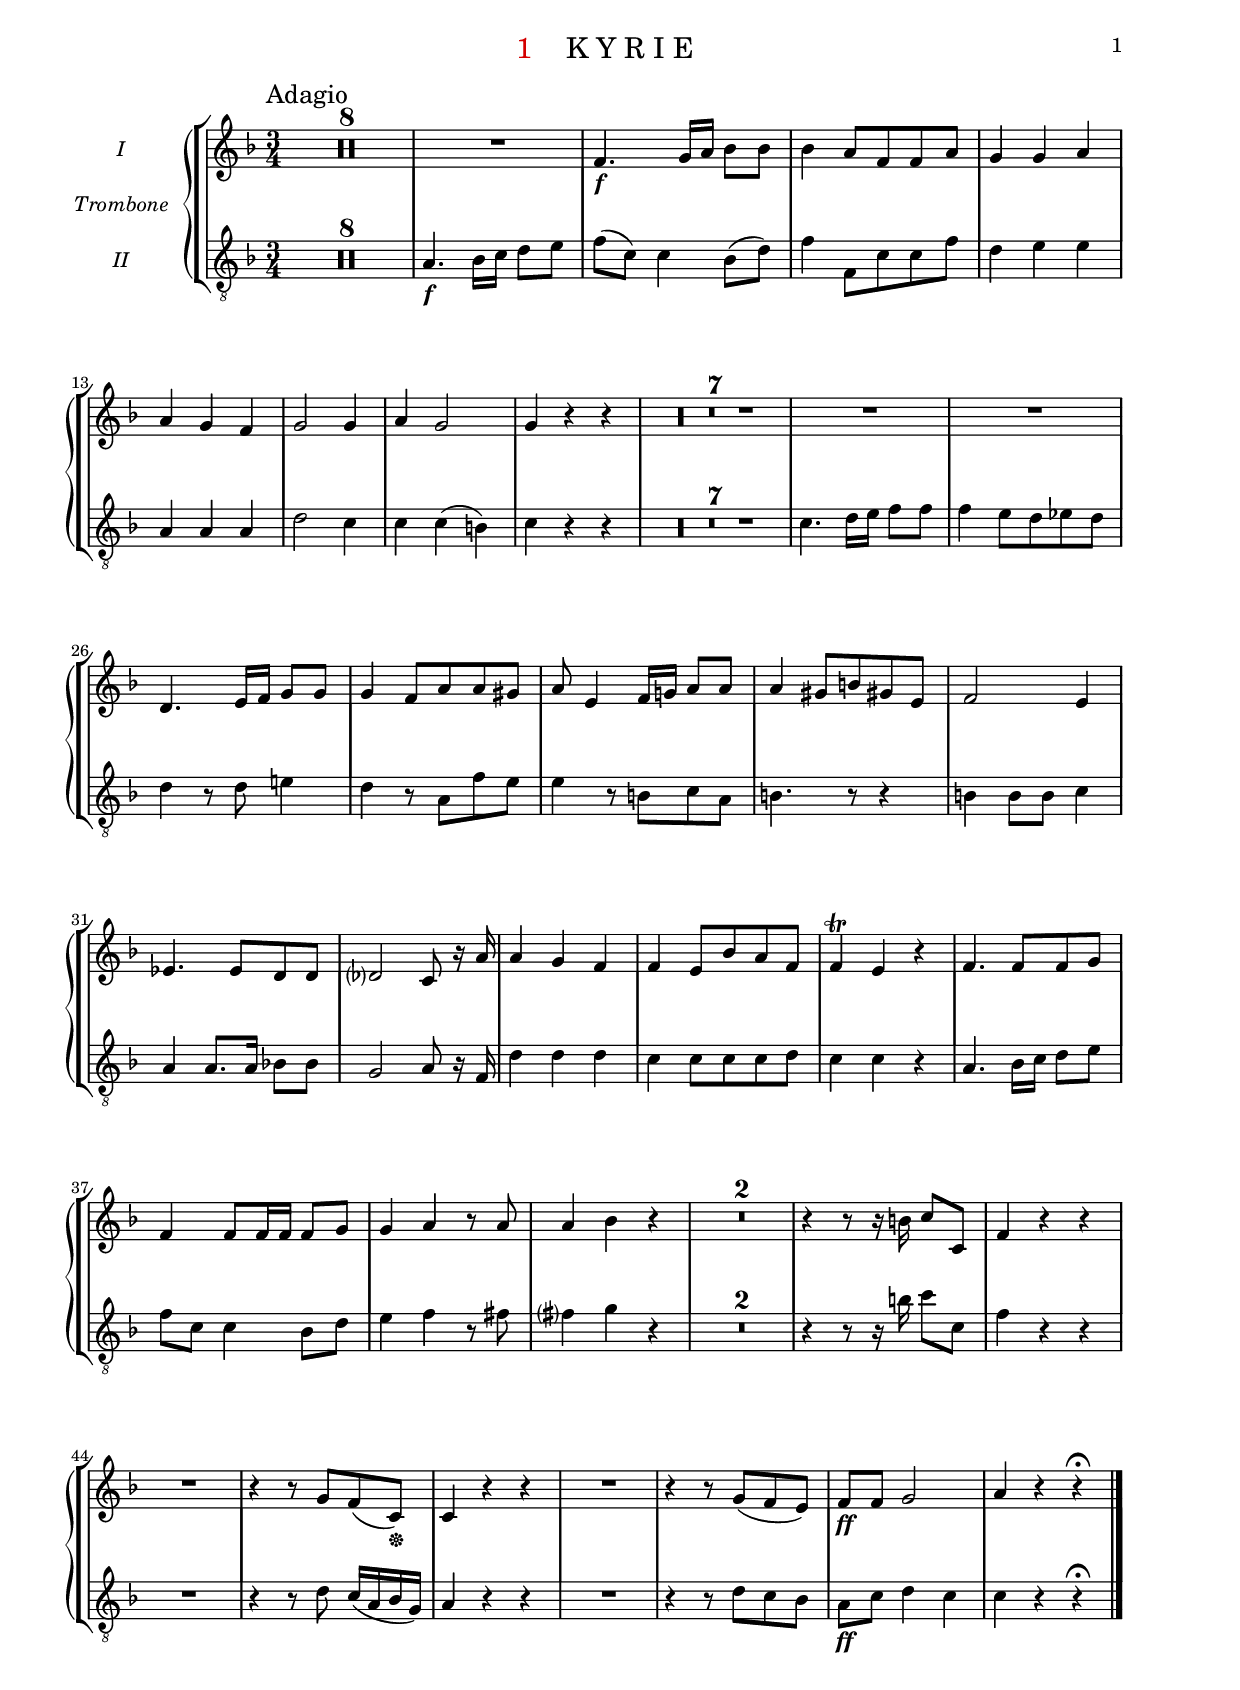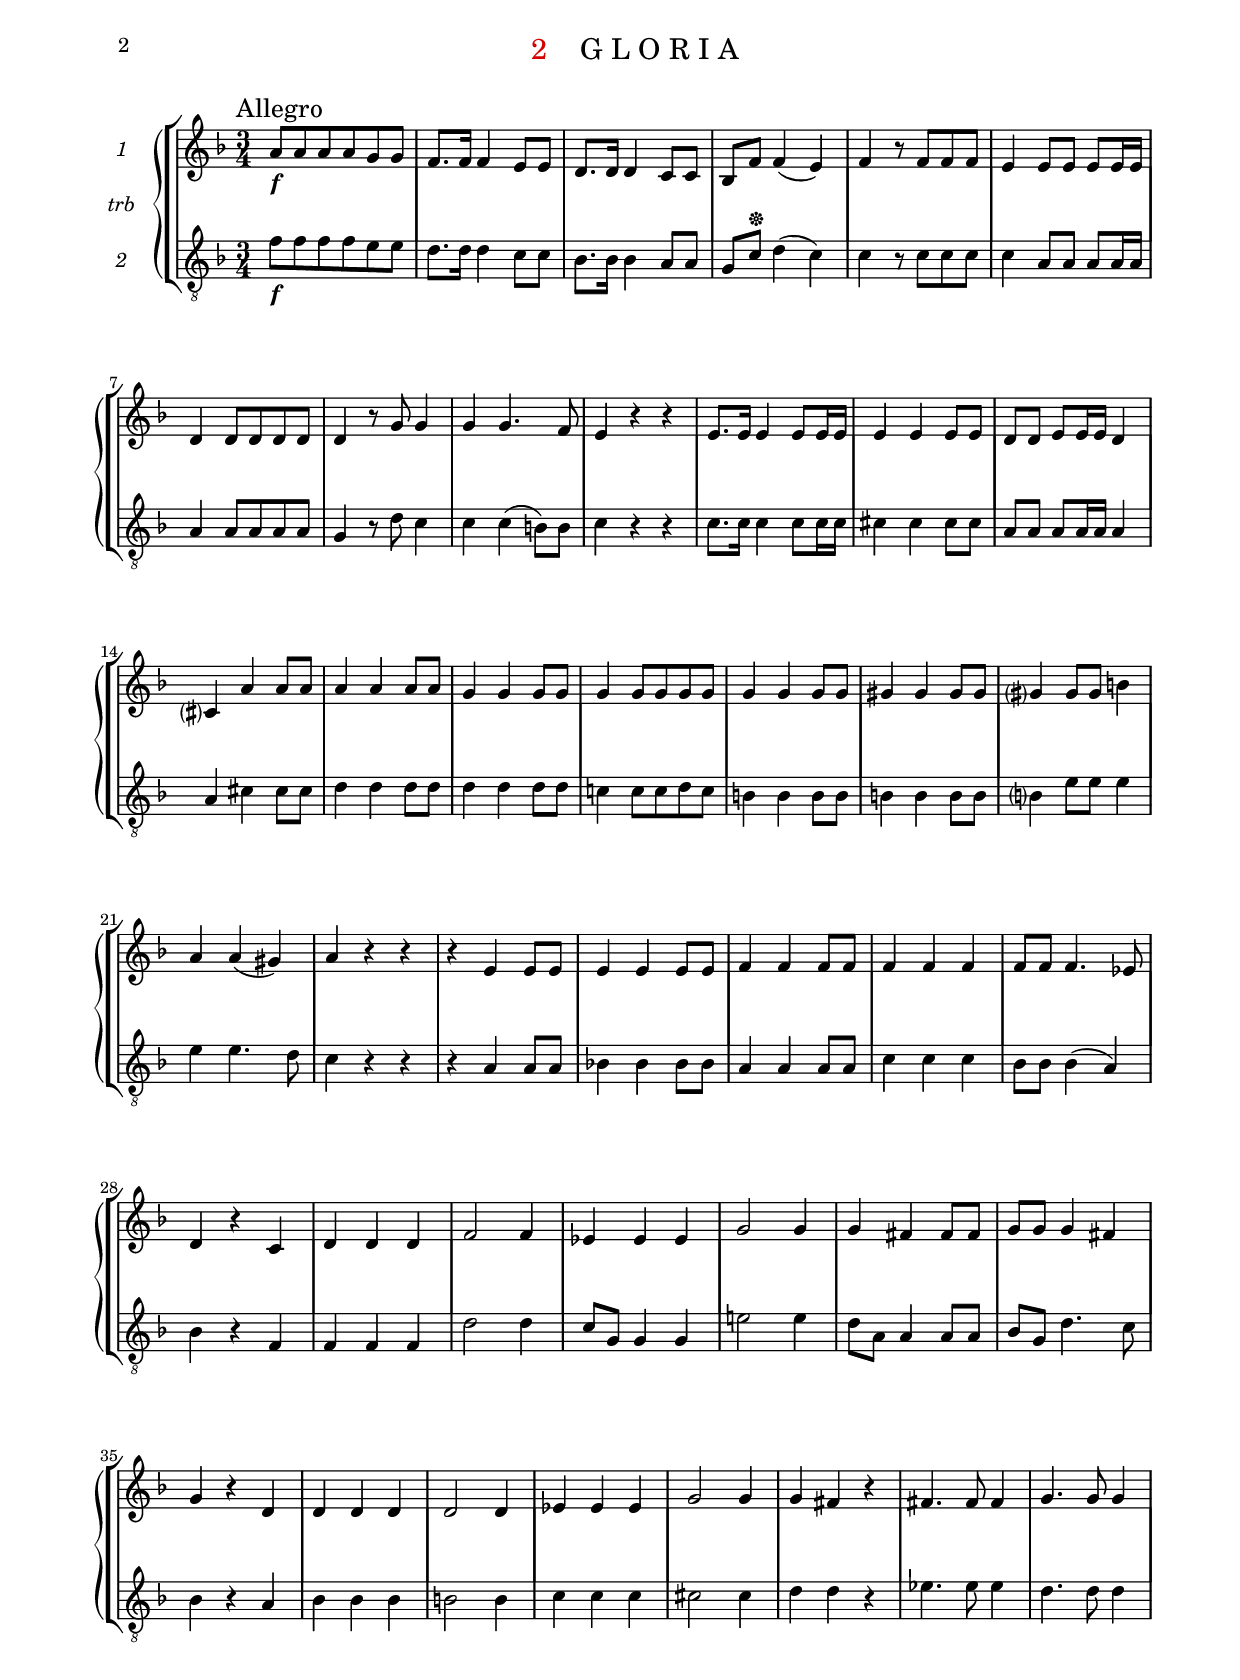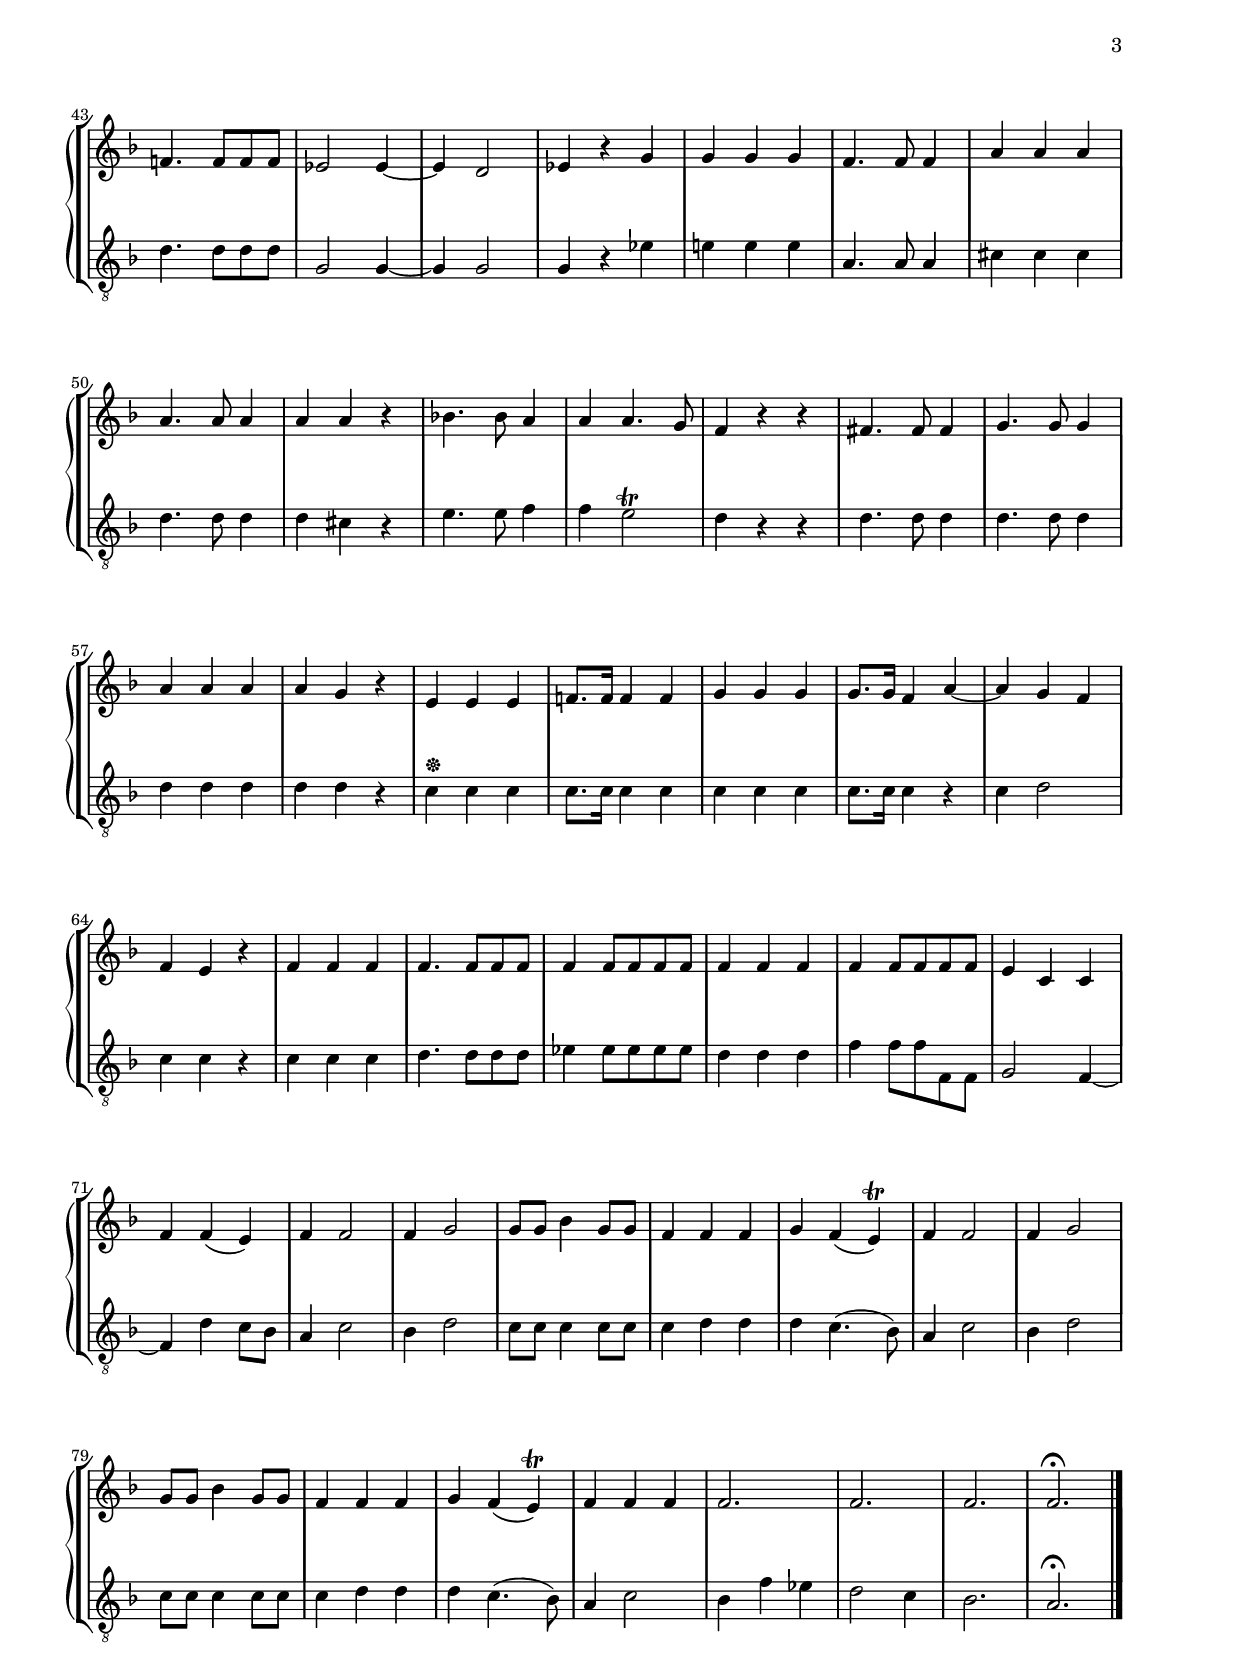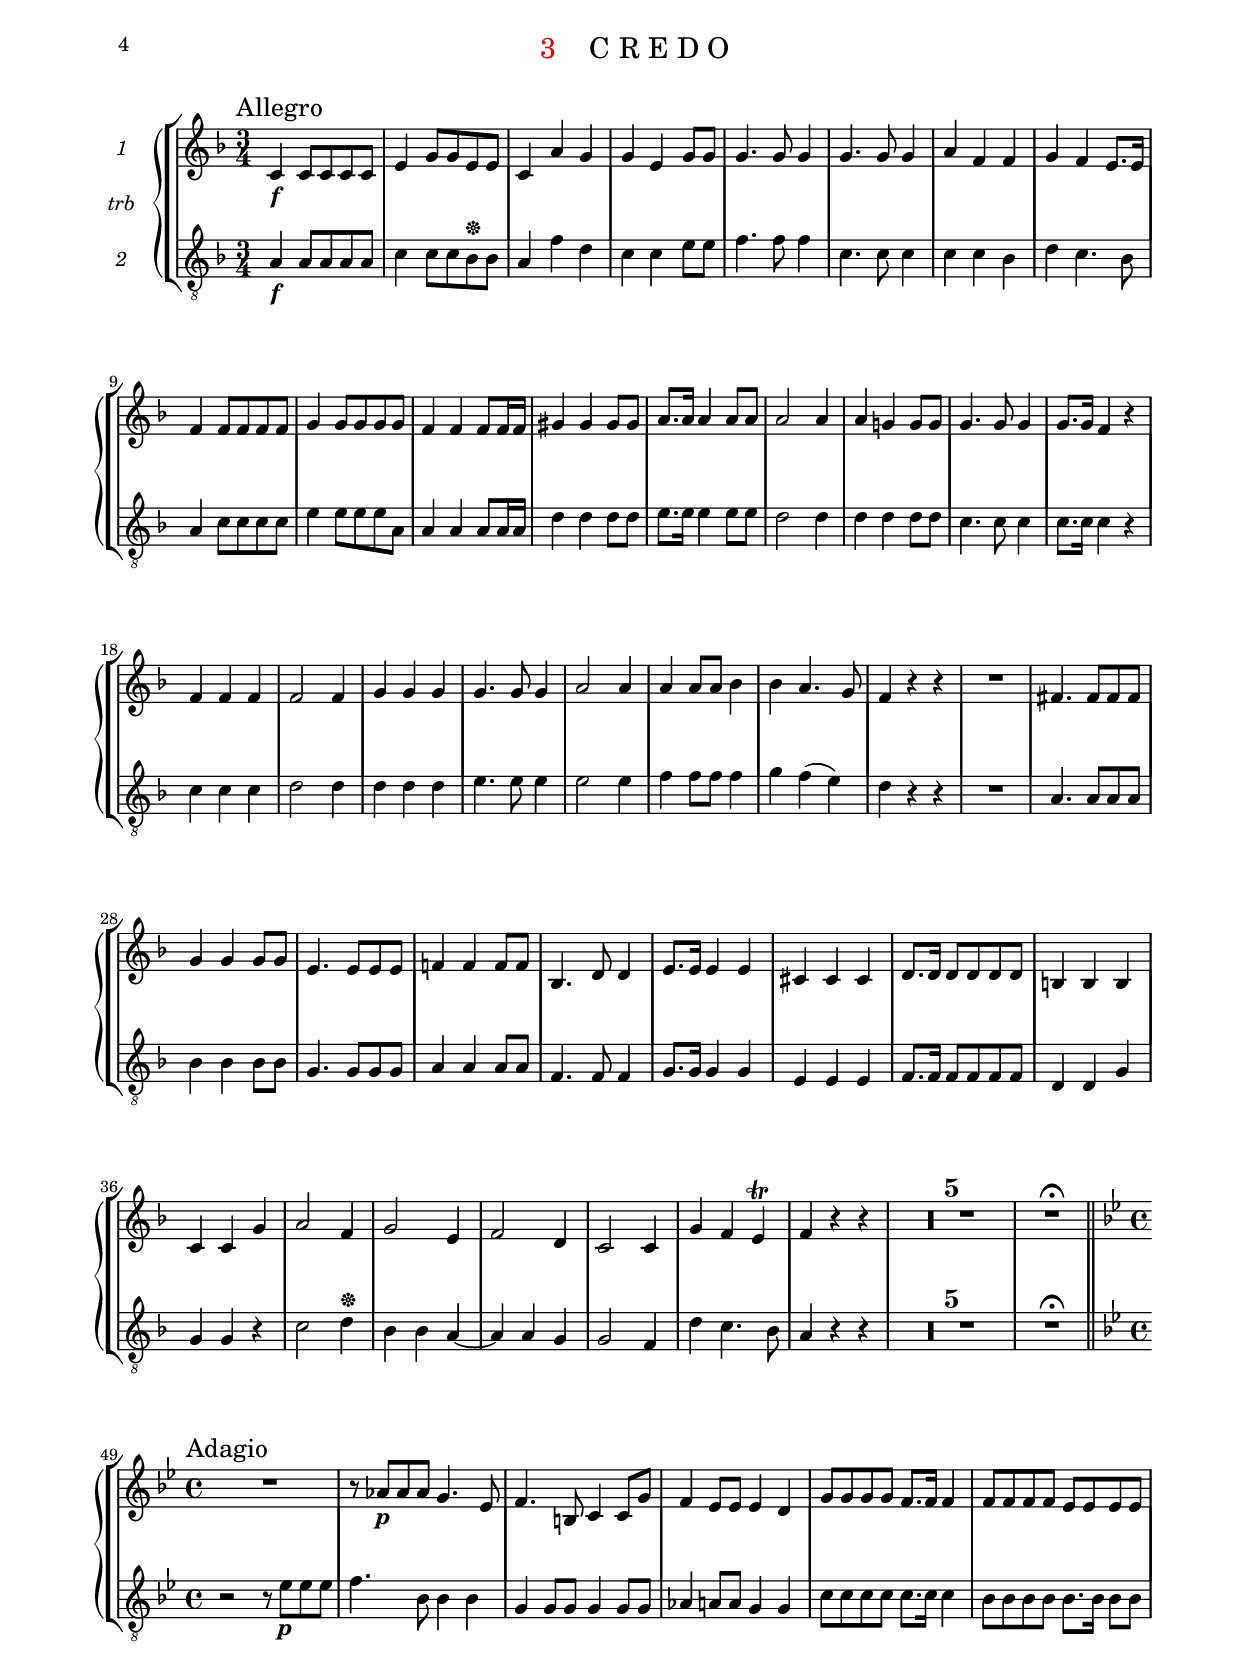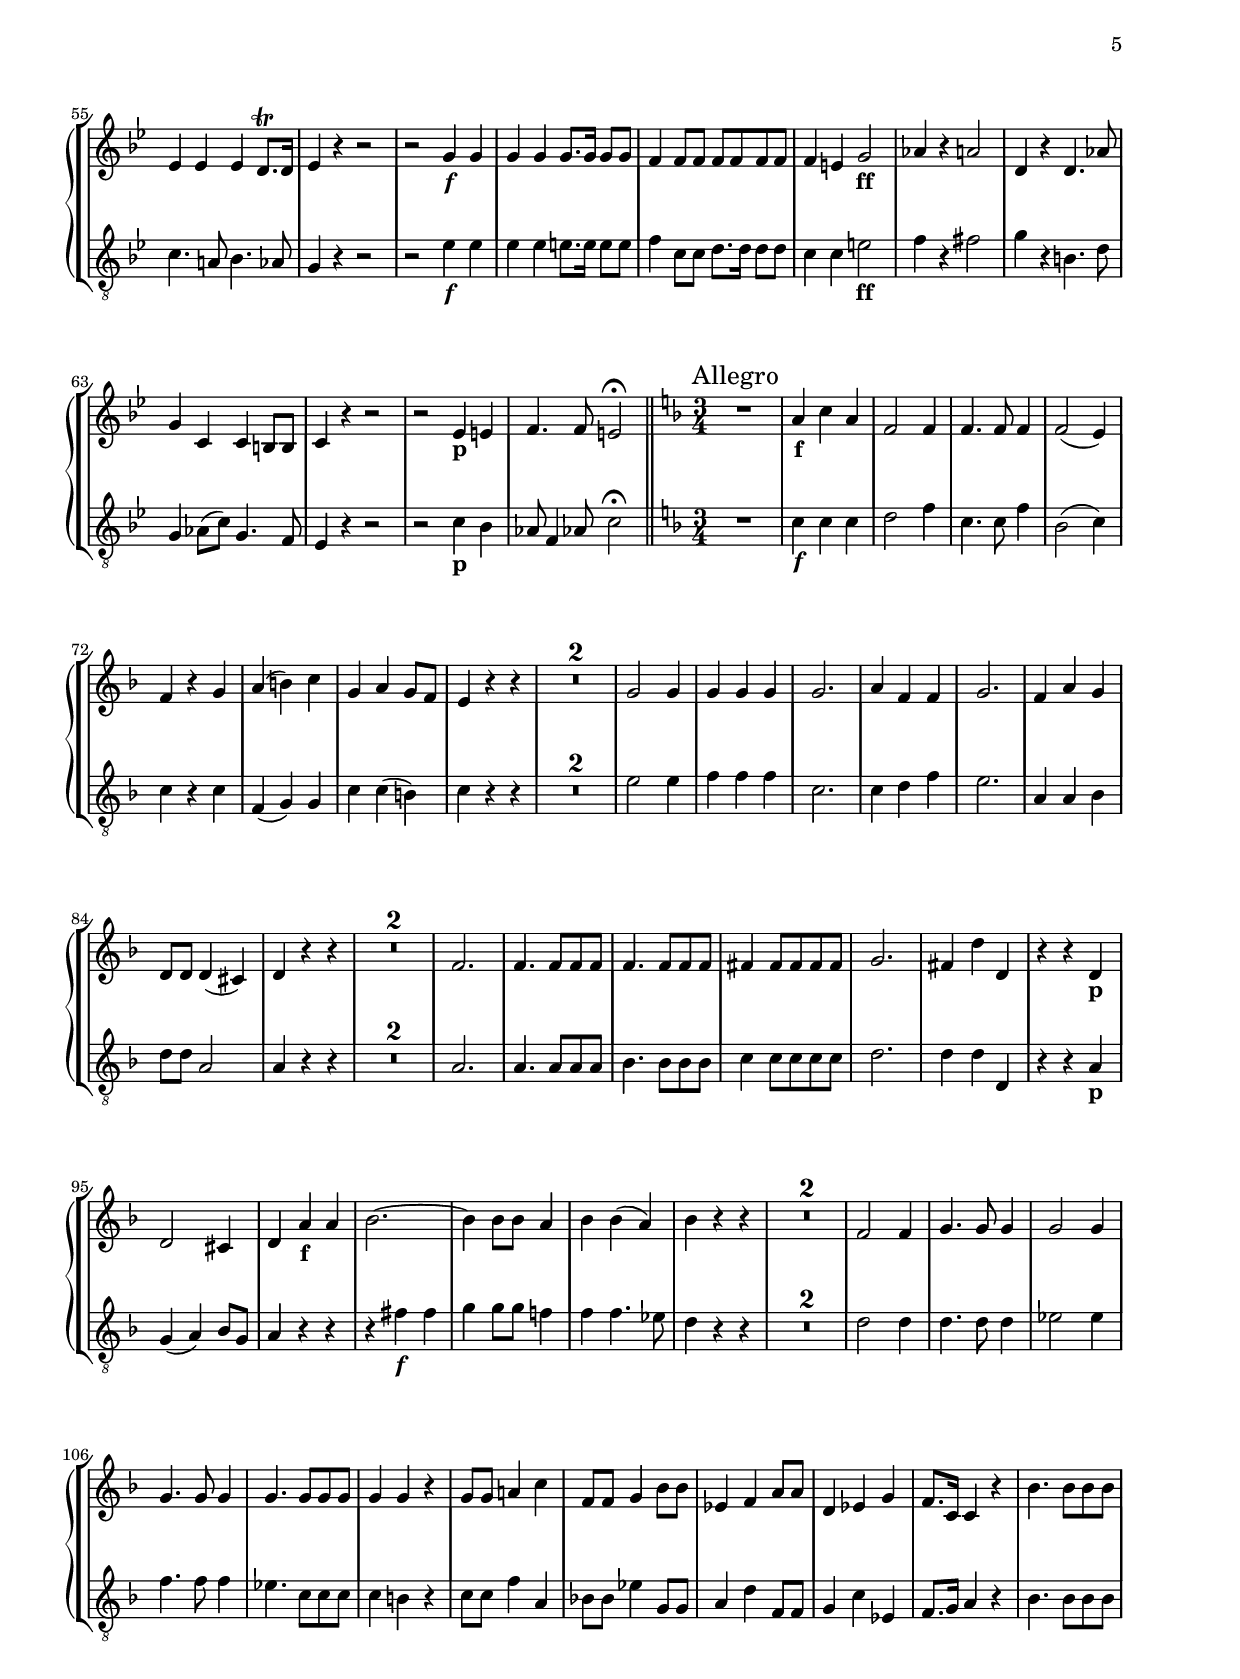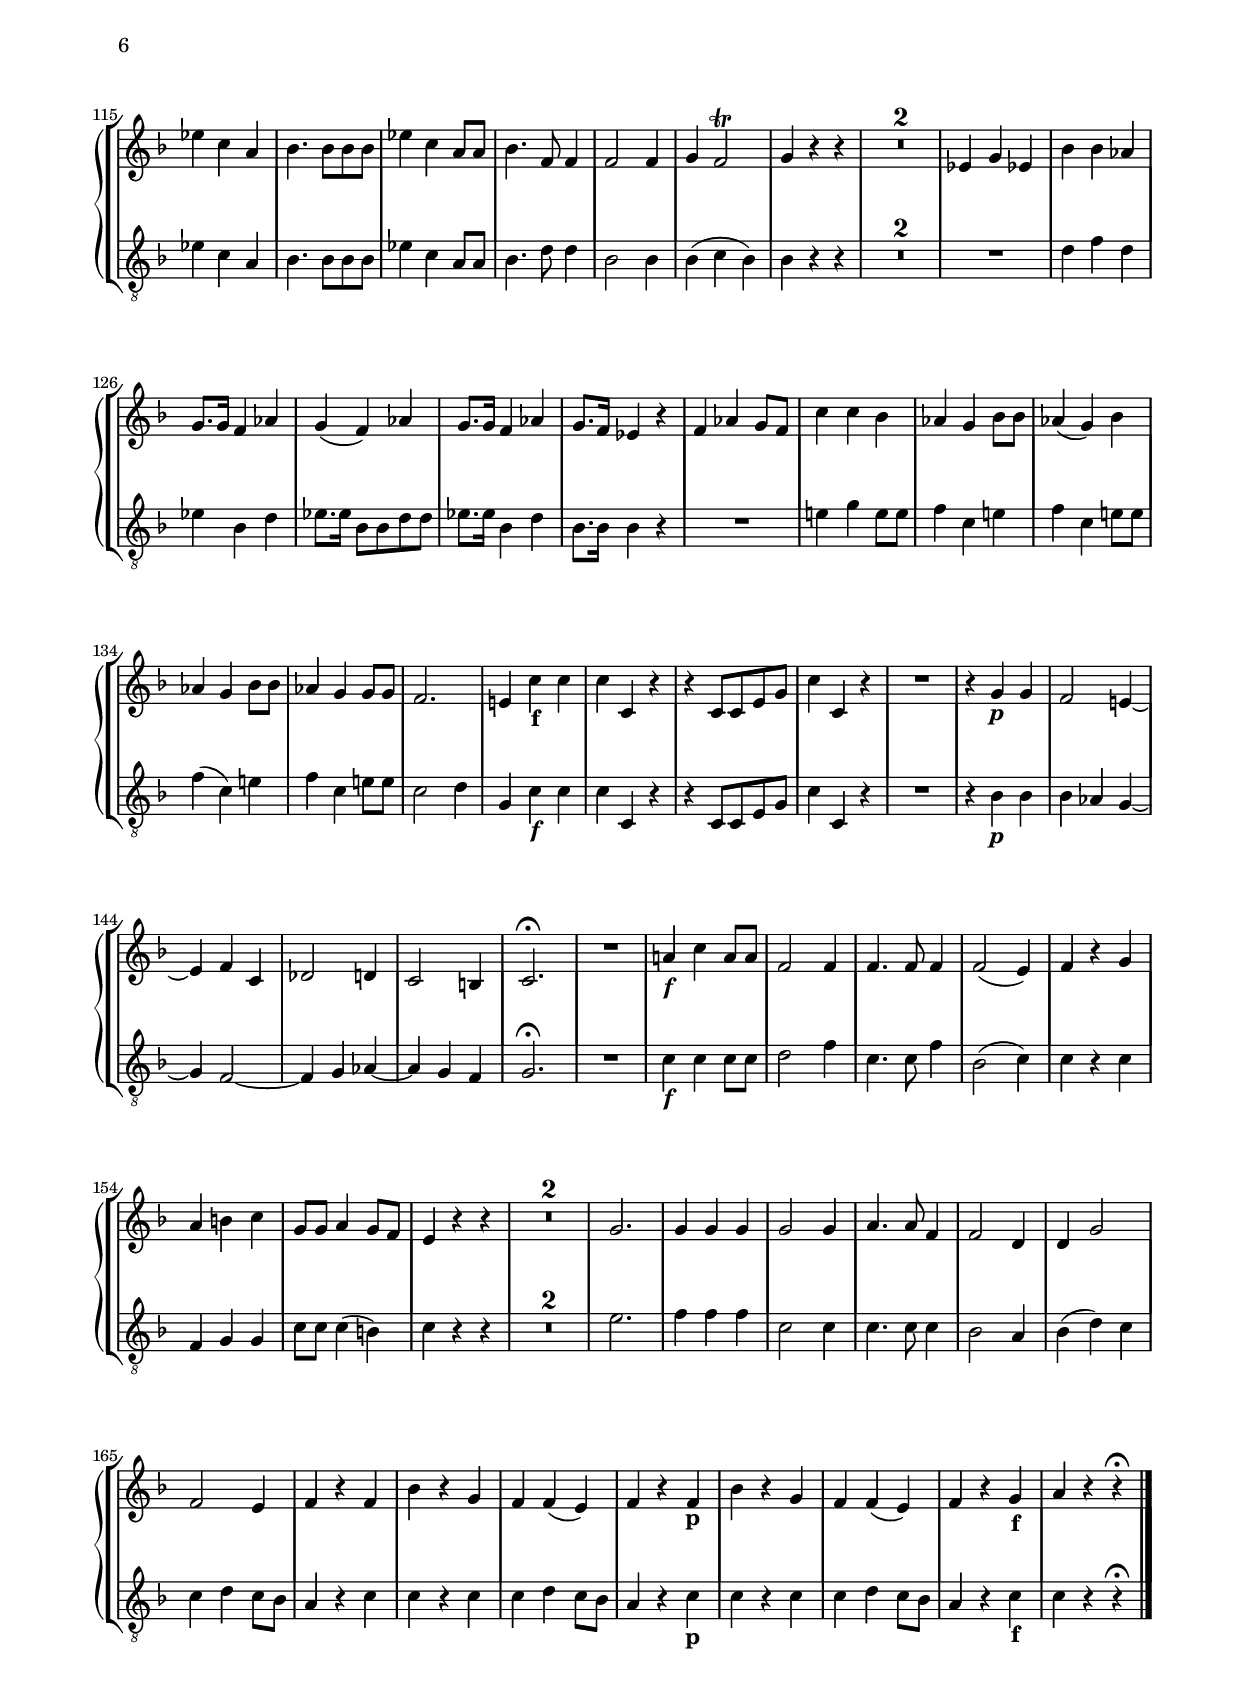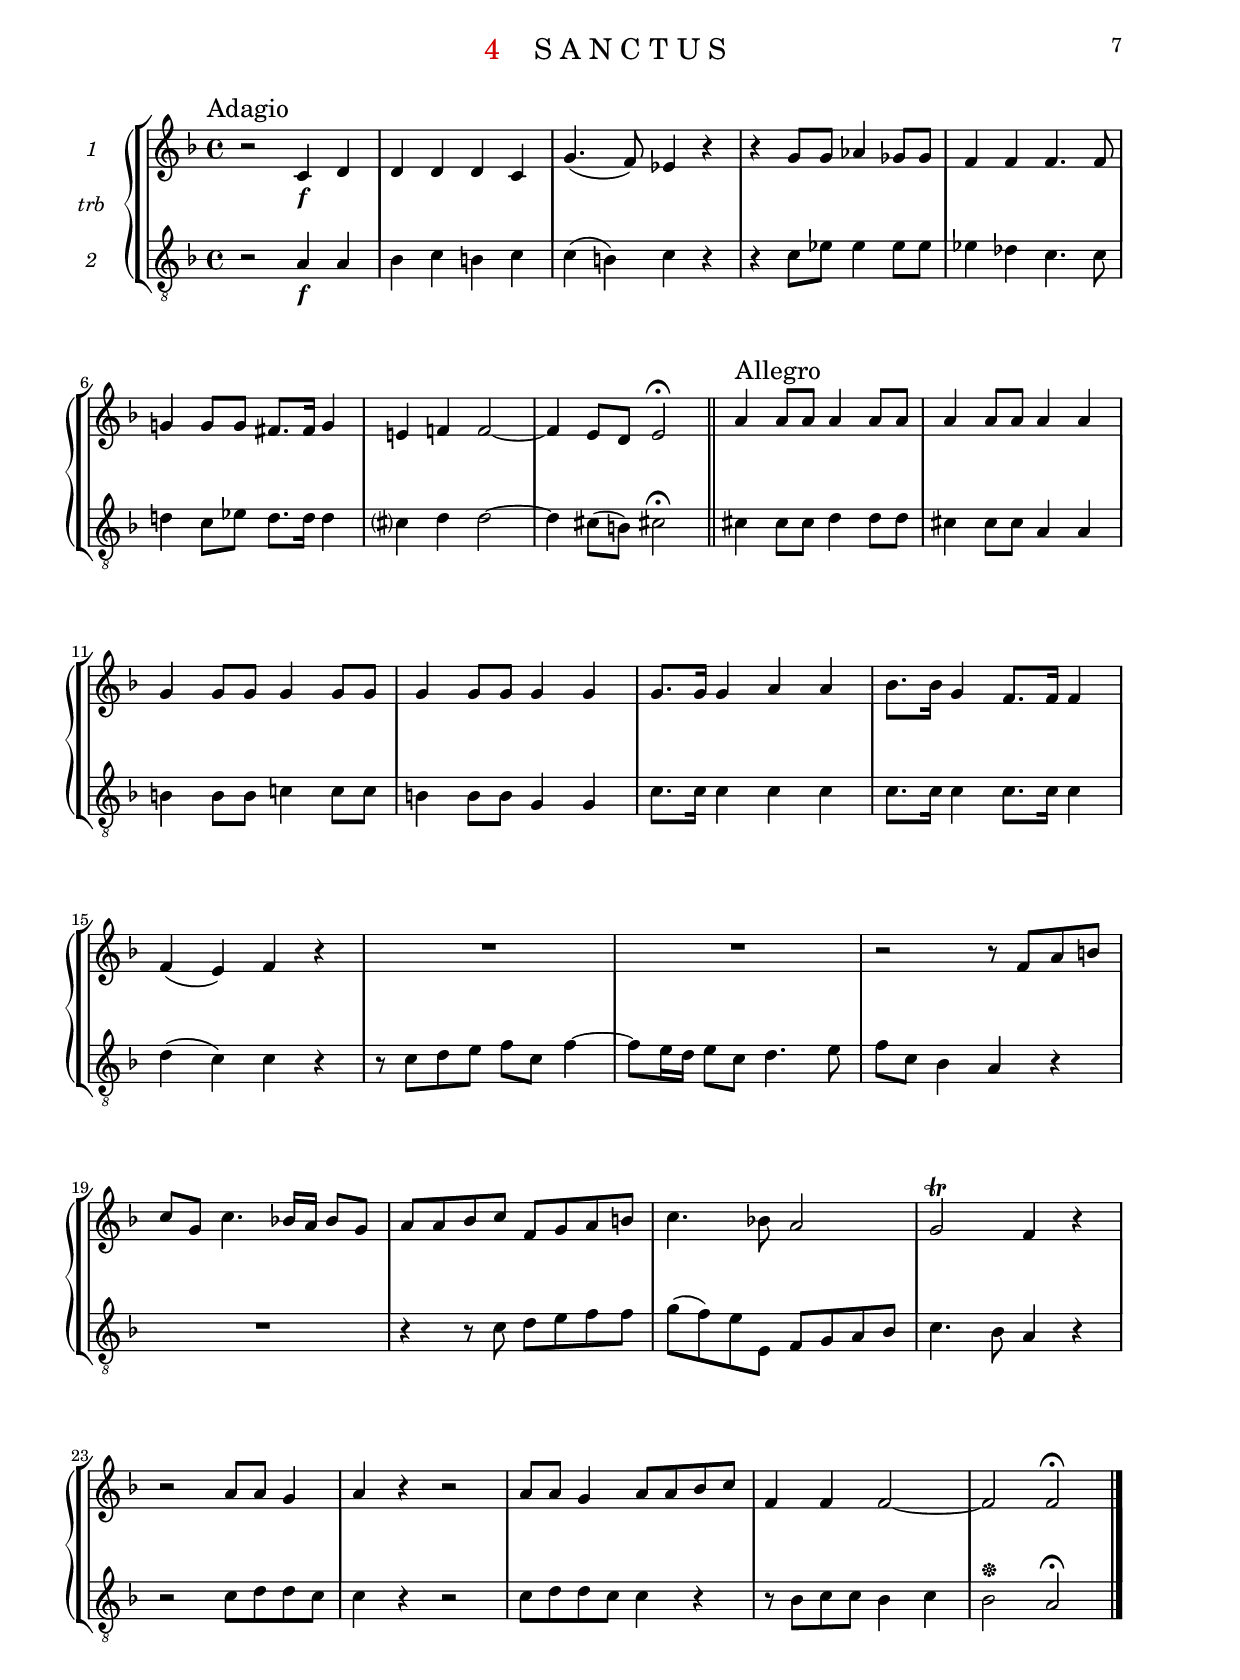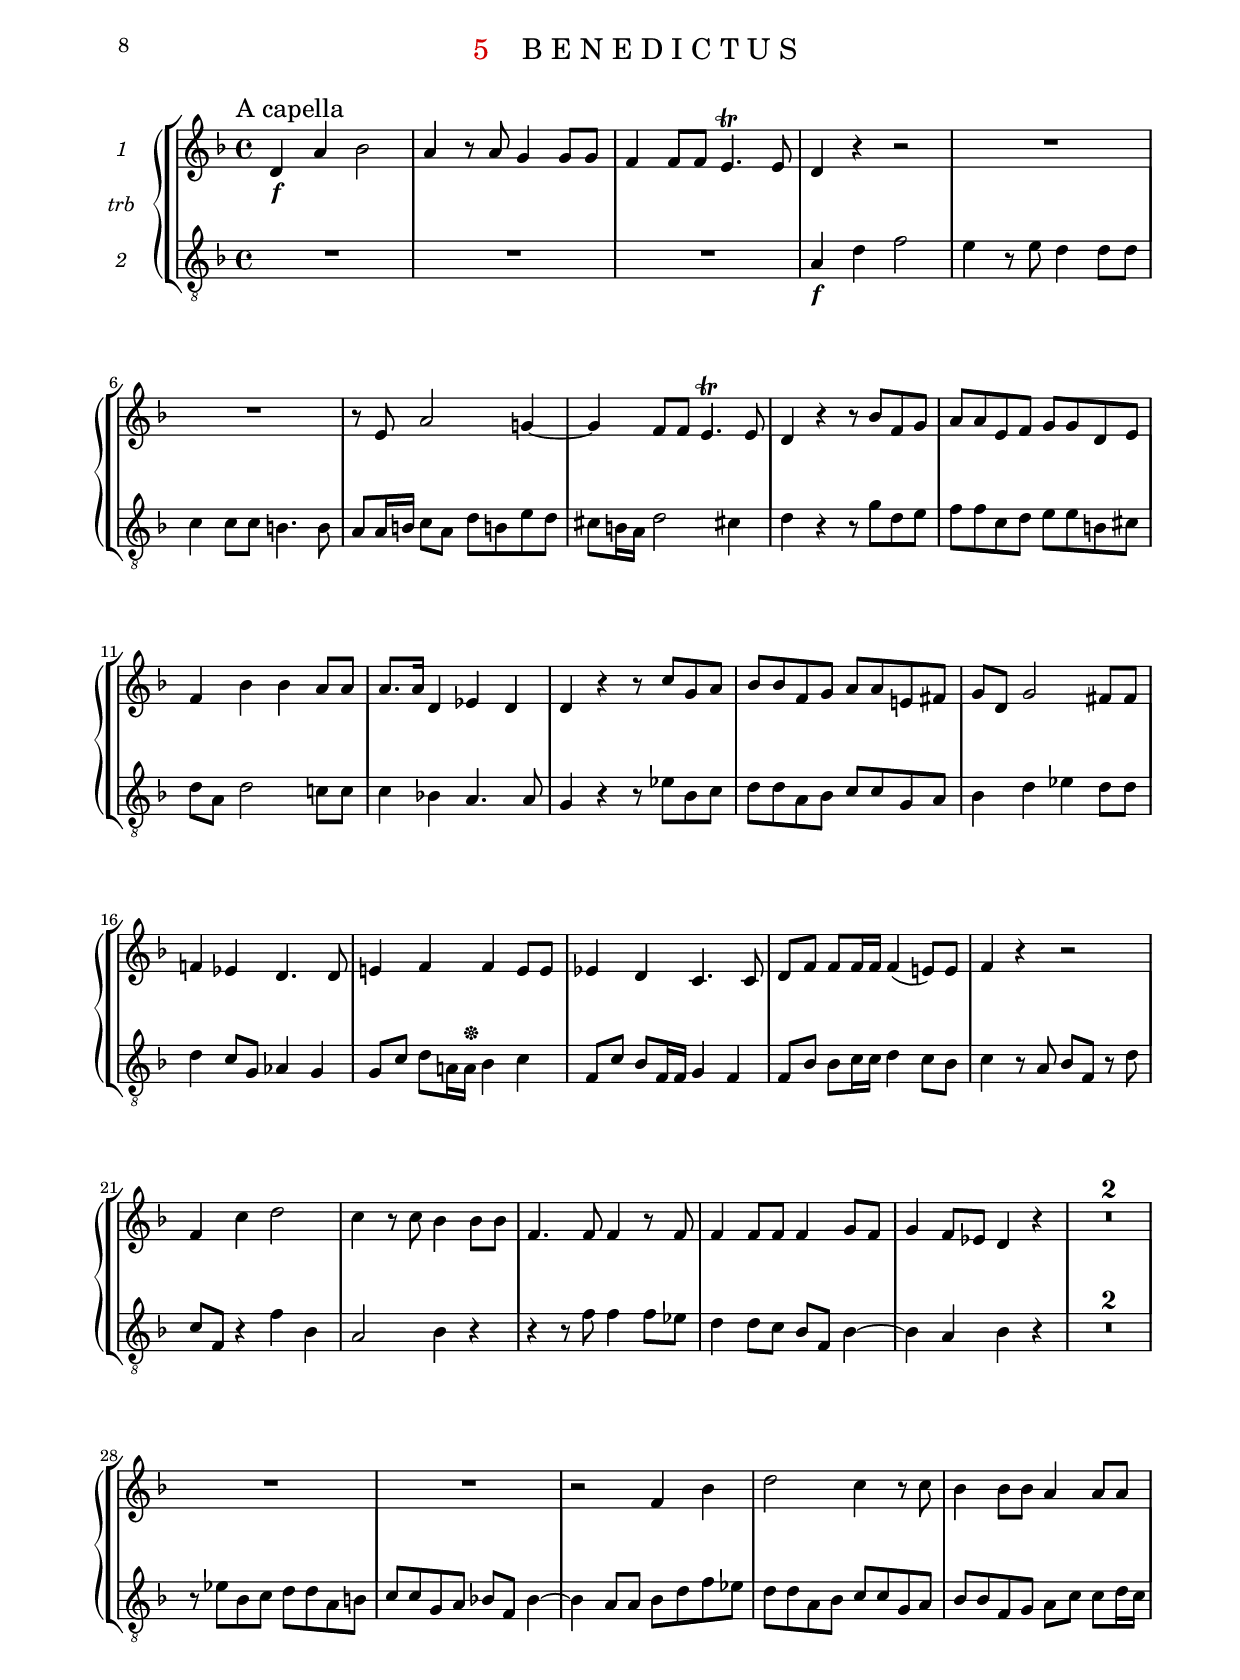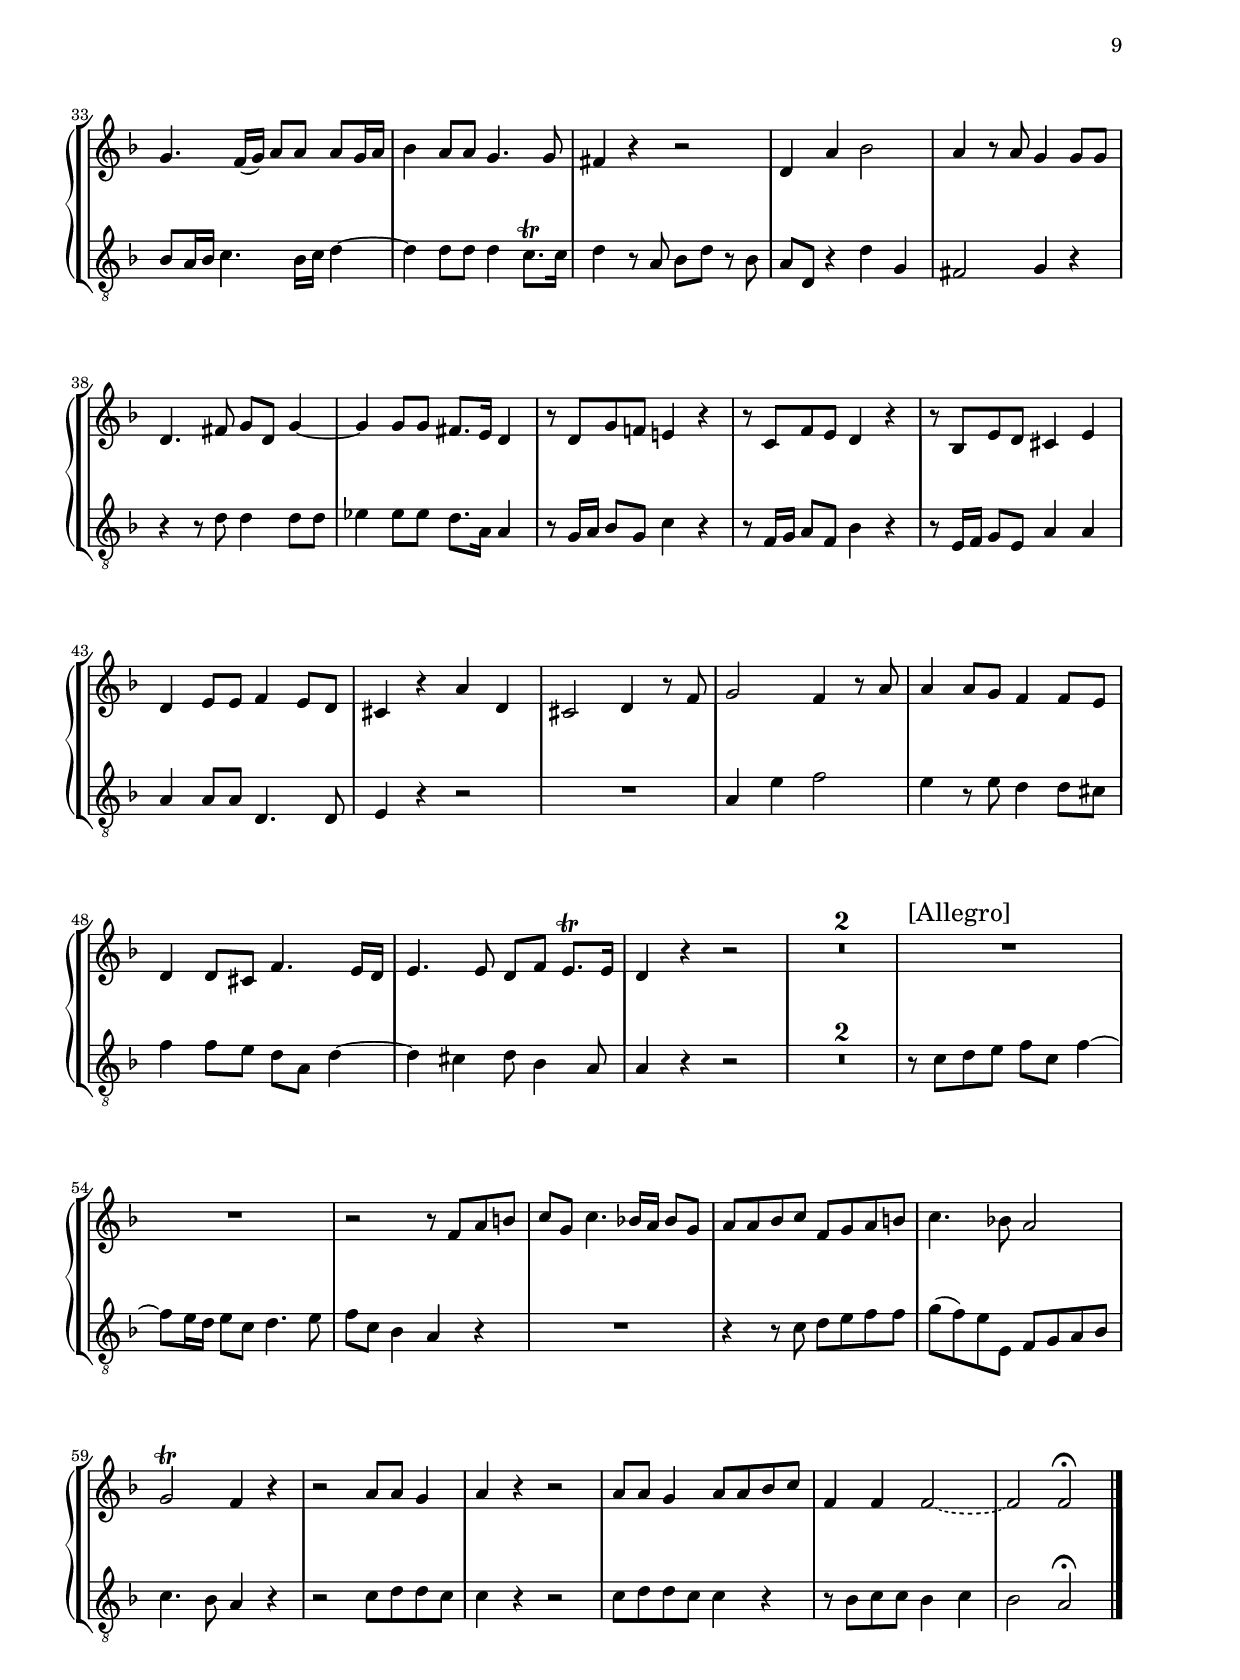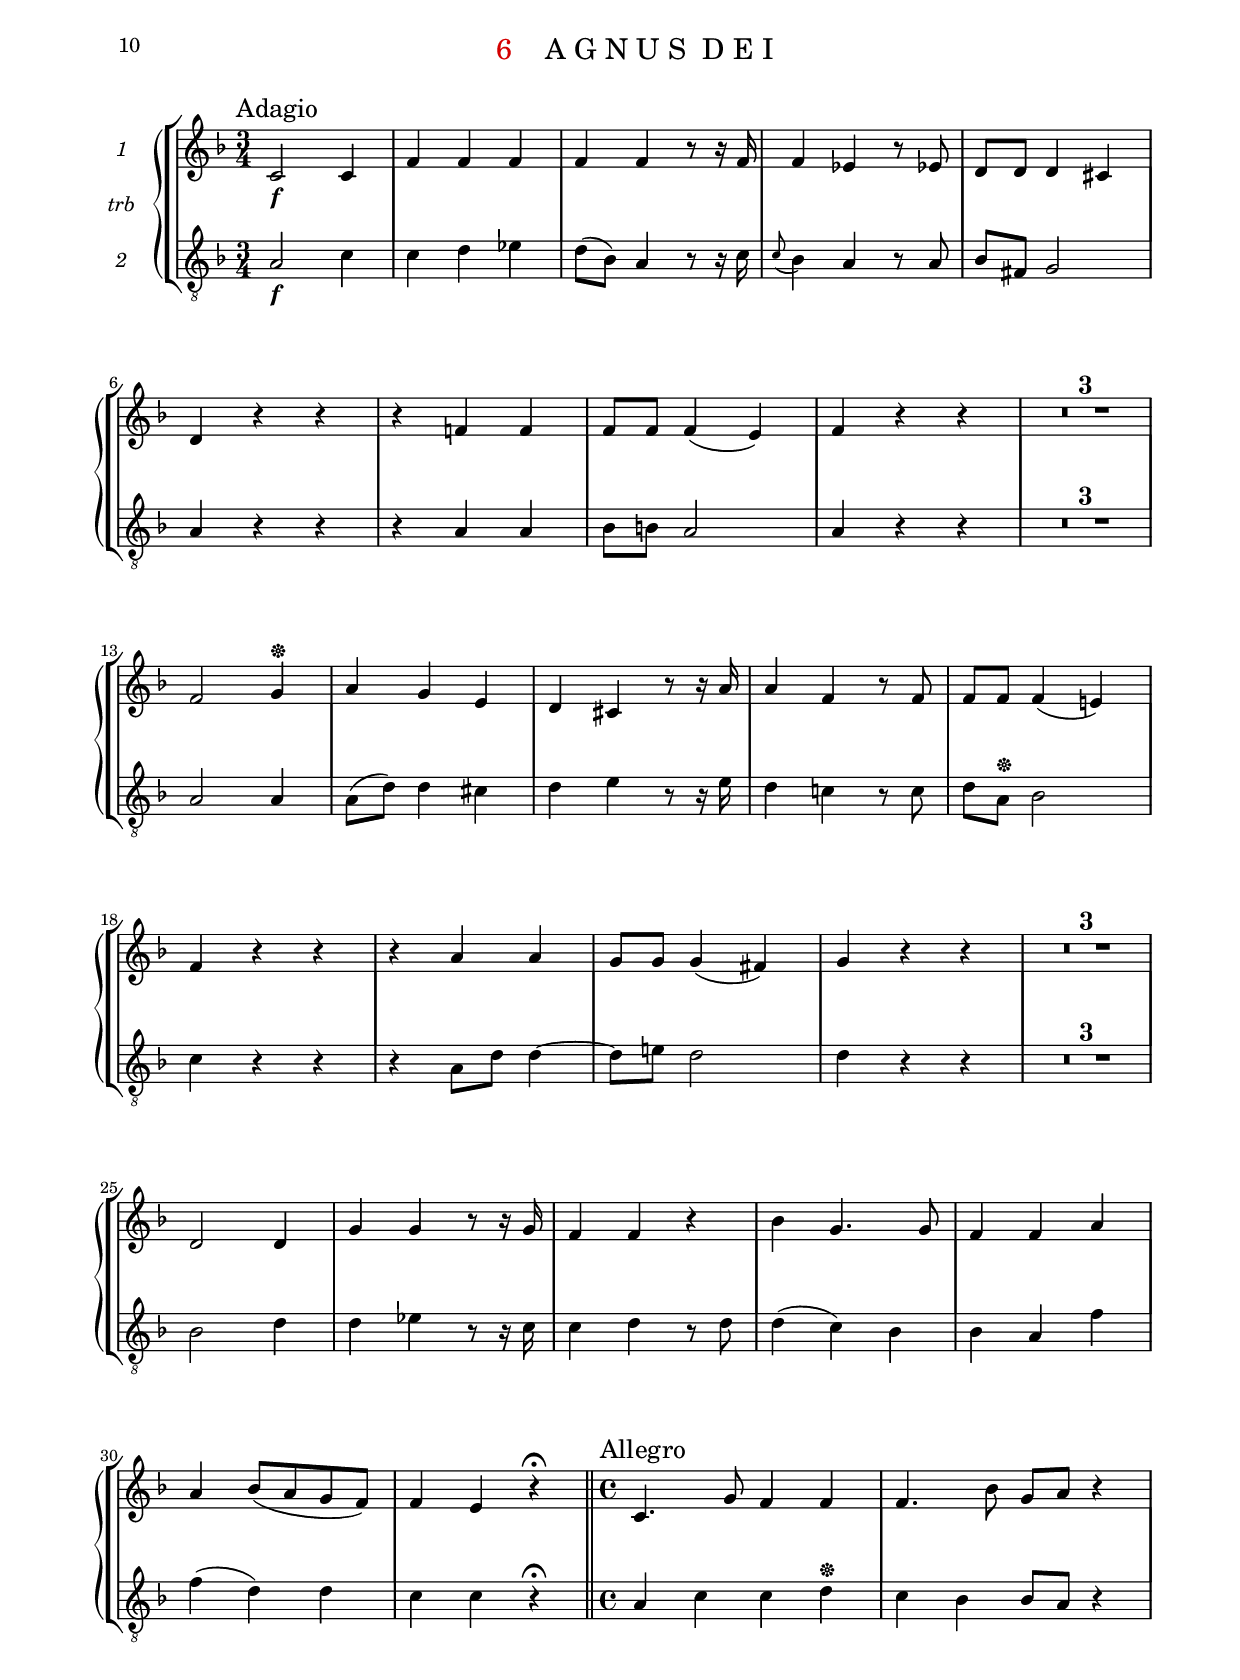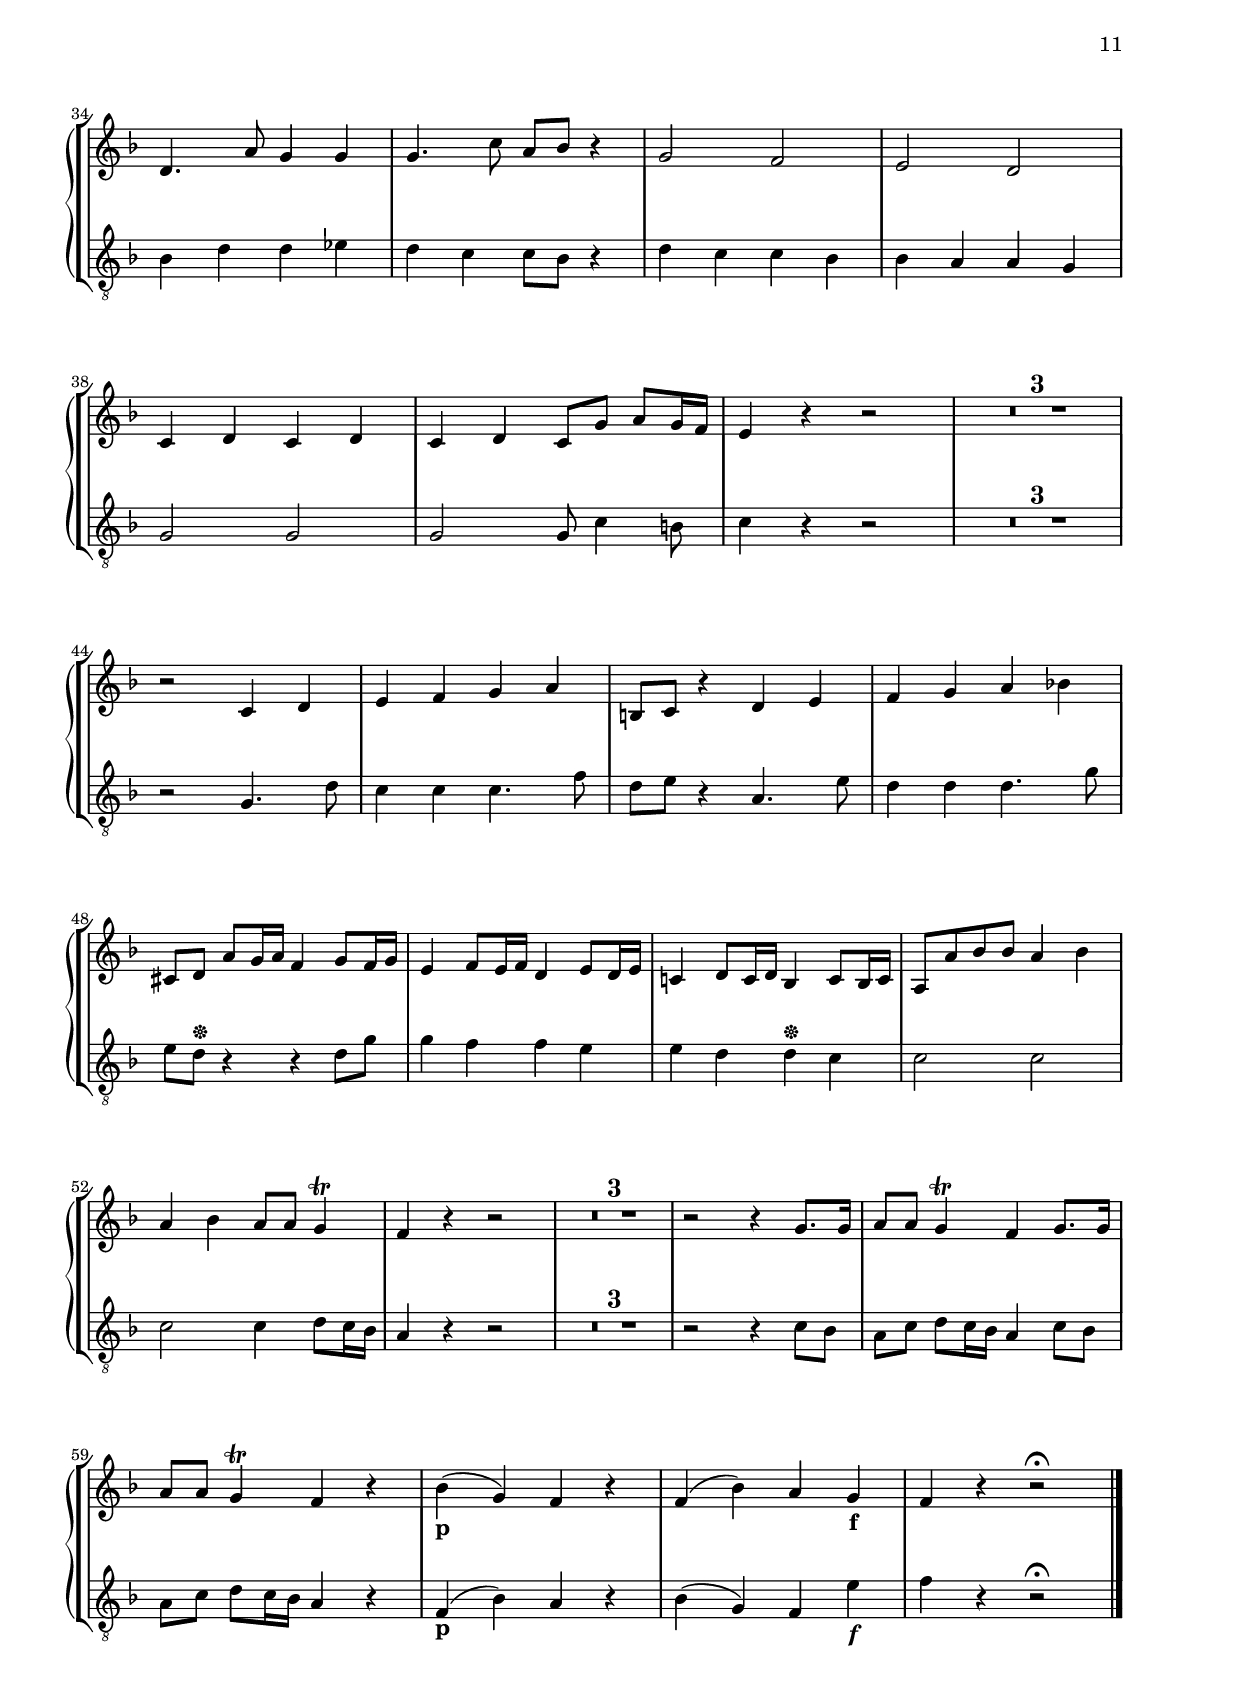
\version "2.22.0"

\include "../definitions.ly"

\paper {
	indent = 1\cm
	top-margin = 1.5\cm
	system-separator-markup = ##f
	system-system-spacing =
    #'((basic-distance . 17)
       (minimum-distance . 17)
       (padding . -100)
       (stretchability . 0))

	top-system-spacing =
    #'((basic-distance . 12)
       (minimum-distance . 12)
       (padding . -100)
       (stretchability . 0))

	top-markup-spacing =
    #'((basic-distance . 0)
       (minimum-distance . 0)
       (padding . -100)
       (stretchability . 0))

	markup-system-spacing =
    #'((basic-distance . 12)
       (minimum-distance . 12)
       (padding . -100)
       (stretchability . 0))

	last-bottom-spacing =
    #'((basic-distance . 0)
       (minimum-distance . 0)
       (padding . 0)
       (stretchability . 1.0e7))

	systems-per-page = #6
}

#(set-global-staff-size 17.82)

\layout {
	\context {
		\GrandStaff
		instrumentName = "trb"
		\override StaffGrouper.staffgroup-staff-spacing =
			#'((basic-distance . 12)
				(minimum-distance . 12)
				(padding . -100)
				(stretchability . 0))
		\override StaffGrouper.staff-staff-spacing =
			#'((basic-distance . 12)
				(minimum-distance . 12)
				(padding . -100)
				(stretchability . 0))

	}
}


\book {
	\bookpart {
		\header {
			number = "1"
			title = "K Y R I E"
		}
		\paper { indent = 2\cm }
		\score {
			<<
				\new StaffGroup <<
					\new GrandStaff <<
						\set GrandStaff.instrumentName = "Trombone"
						\new Staff {
							\set Staff.instrumentName = "I"
							\KyrieTromboneI
						}
						\new Staff {
							\set Staff.instrumentName = "II"
							\KyrieTromboneII
						}
					>>
				>>
			>>
		}
	}
	\bookpart {
		\header {
			number = "2"
			title = "G L O R I A"
		}
		\score {
			<<
				\new StaffGroup <<
					\new GrandStaff <<
						\new Staff {
							\set Staff.instrumentName = "1"
							\GloriaTromboneI
						}
						\new Staff {
							\set Staff.instrumentName = "2"
							\GloriaTromboneII
						}
					>>
				>>
			>>
		}
	}
	\bookpart {
		\header {
			number = "3"
			title = "C R E D O"
		}
		\score {
			<<
				\new StaffGroup <<
					\new GrandStaff <<
						\new Staff {
							\set Staff.instrumentName = "1"
							\CredoTromboneI
						}
						\new Staff {
							\set Staff.instrumentName = "2"
							\CredoTromboneII
						}
					>>
				>>
			>>
		}
	}
	\bookpart {
		\header {
			number = "4"
			title = "S A N C T U S"
		}
		\score {
			<<
				\new StaffGroup <<
					\new GrandStaff <<
						\new Staff {
							\set Staff.instrumentName = "1"
							\SanctusTromboneI
						}
						\new Staff {
							\set Staff.instrumentName = "2"
							\SanctusTromboneII
						}
					>>
				>>
			>>
		}
	}
	\bookpart {
		\header {
			number = "5"
			title = "B E N E D I C T U S"
		}
		\score {
			<<
				\new StaffGroup <<
					\new GrandStaff <<
						\new Staff {
							\set Staff.instrumentName = "1"
							\BenedictusTromboneI
						}
						\new Staff {
							\set Staff.instrumentName = "2"
							\BenedictusTromboneII
						}
					>>
				>>
			>>
		}
	}
	\bookpart {
		\header {
			number = "6"
			title = "A G N U S  D E I"
		}
		\score {
			<<
				\new StaffGroup <<
					\new GrandStaff <<
						\new Staff {
							\set Staff.instrumentName = "1"
							\AgnusDeiTromboneI
						}
						\new Staff {
							\set Staff.instrumentName = "2"
							\AgnusDeiTromboneII
						}
					>>
				>>
			>>
		}
	}
}
